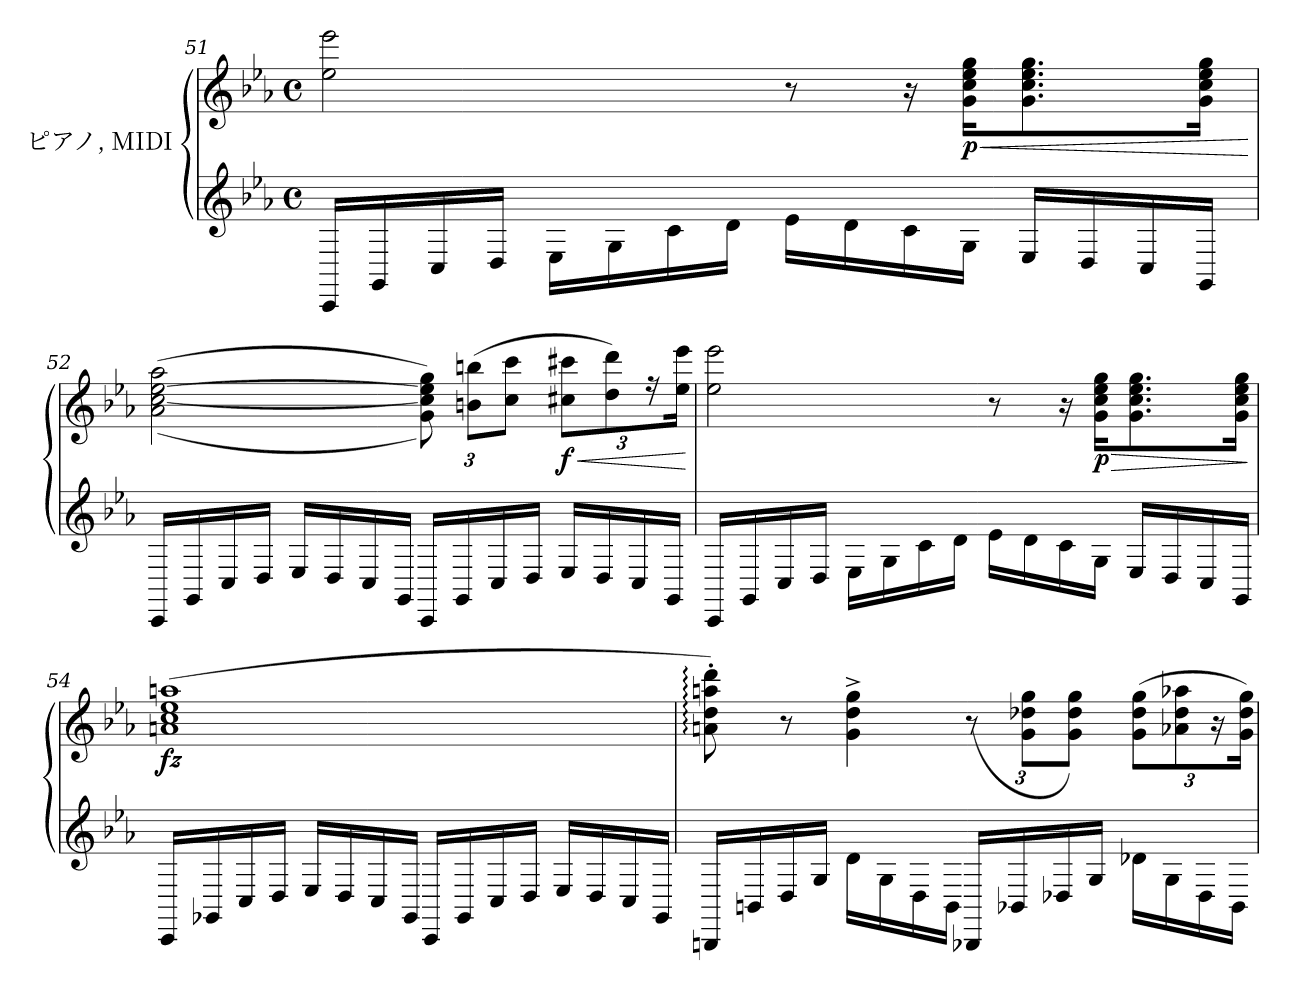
**kern	**kern	**dynam
*part1	*part1	*part1
*staff2	*staff1	*staff1/2
*I"ピアノ, MIDI	*	*
*clefG2	*clefG2	*
*k[b-e-a-]	*k[b-e-a-]	*
*M4/4	*M4/4	*
*met(c)	*met(c)	*
*MM127	*MM127	*
=51	=51	=51
*^	*	*
*	*^	*	*
16CC/LL	16..CCyy	16ryy	2ee-\ 2eee-\	.
*	*	*	*MM156	*
16GG/	.	16..GGyy	.	.
.	64ryy	.	.	.
16C/	16..Cyy	.	.	.
.	.	64ryy	.	.
*	*	*	*MM154	*
16D/JJ	.	16..Dyy	.	.
.	64ryy	.	.	.
*	*	*	*MM160	*
16E-\LL	16..E-yy	.	.	.
.	.	64ryy	.	.
16G\	.	16..Gyy	.	.
.	64ryy	.	.	.
16c\	16..cyy	.	.	.
.	.	64ryy	.	.
*	*	*	*MM154	*
16d\JJ	.	16..dyy	.	.
.	64ryy	.	.	.
*	*	*	*MM158	*
16e-\LL	16..e-yy	.	8r	.
.	.	64ryy	.	.
16d\	.	16..dyy	.	.
.	64ryy	.	.	.
*	*	*	*MM137	*
16c\	16..cyy	.	16r	.
.	.	64ryy	.	.
*	*	*	*MM111	*
!	!	!	!	!LO:HP:b
!	!	!	!	!LO:DY:n=1:b
16G\JJ	.	16..Gyy	16g\ 16cc\ 16ee-\ 16gg\KL	< p
.	64ryy	.	.	.
*	*	*	*MM120	*
16E-/LL	16..E-yy	.	8.g\ 8.cc\ 8.ee-\ 8.gg\	.
.	.	64ryy	.	.
16D/	.	16..Dyy	.	.
.	64ryy	.	.	.
16C/	16..Cyy	.	.	.
.	.	64ryy	.	.
*	*	*	*MM118	*
16GG/JJ	.	16GGyy	16g\ 16cc\ 16ee-\ 16gg\Jk	.
.	64ryy	.	.	.
*v	*v	*v	*	*
.	.	[
=52	=52	=52
*	*MM160	*
*^	*	*
*	*^	*	*
16CC/LL	16..CCyy	16ryy	(<(>2a-\ [2cc\ [2ee-\ 2aa-\	.
16GG/	.	16..GGyy	.	.
.	64ryy	.	.	.
16C/	16..Cyy	.	.	.
.	.	64ryy	.	.
*	*	*	*MM154	*
16D/JJ	.	16..Dyy	.	.
.	64ryy	.	.	.
*	*	*	*MM156	*
16E-/LL	16..E-yy	.	.	.
.	.	64ryy	.	.
16D/	.	16..Dyy	.	.
.	64ryy	.	.	.
16C/	16..Cyy	.	.	.
.	.	64ryy	.	.
*	*	*	*MM104	*
16GG/JJ	.	16GGyy	.	.
.	64ryy	.	.	.
*	*	*	*Xbrackettup	*
*	*	*	*MM100	*
16CC/LL	16..CCyy	16ryy	12g\ 12cc\] 12ee-\] 12gg\))	.
16GG/	.	16..GGyy	.	.
.	.	.	(>12bn\ 12bbn\L	.
.	64ryy	.	.	.
16C/	16..Cyy	.	.	.
*	*	*	*MM125	*
.	.	.	12cc\ 12ccc\J	.
.	.	64ryy	.	.
16D/JJ	.	16..Dyy	.	.
.	64ryy	.	.	.
*	*	*	*MM107	*
!	!	!	!	!LO:HP:b
!	!	!	!	!LO:DY:n=1:b
16E-/LL	16..E-yy	.	12cc#X\ 12ccc#X\L	< f
.	.	64ryy	.	.
16D/	.	16..Dyy	.	.
.	.	.	12dd\ 12ddd\)	.
.	64ryy	.	.	.
*	*	*	*MM90	*
16C/	16..Cyy	.	.	.
*	*	*	*MM104	*
.	.	.	24r	.
.	.	64ryy	.	.
16GG/JJ	.	16GGyy	.	.
.	.	.	24ee-\ 24eee-\Jk	.
.	64ryy	.	.	.
*v	*v	*v	*	*
.	.	[
!!LO:LB:g=z
=53	=53	=53
*	*MM120	*
*^	*	*
*	*^	*	*
16CC/LL	16..CCyy	16ryy	2ee-\ 2eee-\	.
*	*	*	*MM157	*
16GG/	.	16..GGyy	.	.
.	64ryy	.	.	.
16C/	16..Cyy	.	.	.
.	.	64ryy	.	.
*	*	*	*MM155	*
16D/JJ	.	16..Dyy	.	.
.	64ryy	.	.	.
*	*	*	*MM161	*
16E-\LL	16..E-yy	.	.	.
.	.	64ryy	.	.
16G\	.	16..Gyy	.	.
.	64ryy	.	.	.
16c\	16..cyy	.	.	.
.	.	64ryy	.	.
*	*	*	*MM154	*
16d\JJ	.	16..dyy	.	.
.	64ryy	.	.	.
*	*	*	*MM158	*
16e-\LL	16..e-yy	.	8r	.
.	.	64ryy	.	.
*	*	*	*MM127	*
16d\	.	16..dyy	.	.
.	64ryy	.	.	.
16c\	16..cyy	.	16r	.
.	.	64ryy	.	.
*	*	*	*MM110	*
!	!	!	!	!LO:HP:b
!	!	!	!	!LO:DY:n=1:b
16G\JJ	.	16..Gyy	16g\ 16cc\ 16ee-\ 16gg\KL	> p
.	64ryy	.	.	.
*	*	*	*MM126	*
16E-/LL	16..E-yy	.	8.g\ 8.cc\ 8.ee-\ 8.gg\	.
.	.	64ryy	.	.
16D/	.	16..Dyy	.	.
.	64ryy	.	.	.
*	*	*	*MM96	*
16C/	16..Cyy	.	.	.
.	.	64ryy	.	.
*	*	*	*MM105	*
16GG/JJ	.	16GGyy	16g\ 16cc\ 16ee-\ 16gg\Jk	.
.	64ryy	.	.	.
*v	*v	*v	*	*
.	.	]
=54	=54	=54
*	*MM161	*
*^	*	*
*	*^	*	*
!	!	!	!	!LO:DY:b
16CC/LL	16..CCyy	16ryy	(>1an 1cc 1ee- 1aan	fz
16GG-X/	.	16..GG-yy	.	.
.	64ryy	.	.	.
16C/	16..Cyy	.	.	.
.	.	64ryy	.	.
*	*	*	*MM154	*
16D/JJ	.	16..Dyy	.	.
.	64ryy	.	.	.
*	*	*	*MM158	*
16E-/LL	16..E-yy	.	.	.
.	.	64ryy	.	.
16D/	.	16..Dyy	.	.
.	64ryy	.	.	.
16C/	16..Cyy	.	.	.
.	.	64ryy	.	.
*	*	*	*MM154	*
16GG-/JJ	.	16GG-yy	.	.
.	64ryy	.	.	.
*	*	*	*MM159	*
16CC/LL	16..CCyy	16ryy	.	.
16GG-/	.	16..GG-yy	.	.
.	64ryy	.	.	.
16C/	16..Cyy	.	.	.
.	.	64ryy	.	.
*	*	*	*MM155	*
16D/JJ	.	16..Dyy	.	.
.	64ryy	.	.	.
*	*	*	*MM158	*
16E-/LL	16..E-yy	.	.	.
.	.	64ryy	.	.
16D/	.	16..Dyy	.	.
.	64ryy	.	.	.
16C/	16..Cyy	.	.	.
.	.	64ryy	.	.
*	*	*	*MM133	*
16GG-/JJ	.	16GG-yy	.	.
.	64ryy	.	.	.
=55	=55	=55	=55	=55
*	*	*	*MM98	*
16BBBn/LL	16..BBByy	16ryy	8an\:' 8dd\:' 8aan\:' 8ddd\:')	.
16BBn/	.	16..BByy	.	.
.	64ryy	.	.	.
*	*	*	*MM123	*
16D/	16..Dyy	.	8r	.
.	.	64ryy	.	.
*	*	*	*MM112	*
16G/JJ	.	16..Gyy	.	.
.	64ryy	.	.	.
*	*	*	*MM130	*
16d\LL	16..dyy	.	4g\^ 4dd\^ 4gg\^	.
.	.	64ryy	.	.
16G\	.	16..Gyy	.	.
.	64ryy	.	.	.
16D\	16..Dyy	.	.	.
.	.	64ryy	.	.
16BB\JJ	.	16BByy	.	.
.	64ryy	.	.	.
*	*	*	*MM116	*
16BBB-X/LL	16..BBB-yy	16ryy	(>12r	.
*	*	*	*MM104	*
16BB-X/	.	16..BB-yy	.	.
.	.	.	12g\ 12dd-X\ 12gg\L	.
.	64ryy	.	.	.
16D-X/	16..D-yy	.	.	.
*	*	*	*MM117	*
.	.	.	12g\ 12dd-\ 12gg\J)	.
.	.	64ryy	.	.
16G/JJ	.	16..Gyy	.	.
.	64ryy	.	.	.
16d-X\LL	16..d-yy	.	(>12g\ 12dd-\ 12gg\L	.
.	.	64ryy	.	.
16G\	.	16..Gyy	.	.
.	.	.	12a-X\ 12dd-\ 12aa-X\	.
.	64ryy	.	.	.
*	*	*	*MM105	*
16D-\	16..D-yy	.	.	.
*	*	*	*MM105	*
.	.	.	24r	.
.	.	64ryy	.	.
16BB-\JJ	.	16BB-yy	.	.
.	.	.	24g\ 24dd-\ 24gg\Jk)	.
.	64ryy	.	.	.
*v	*v	*v	*	*
=	=	=
*-	*-	*-
